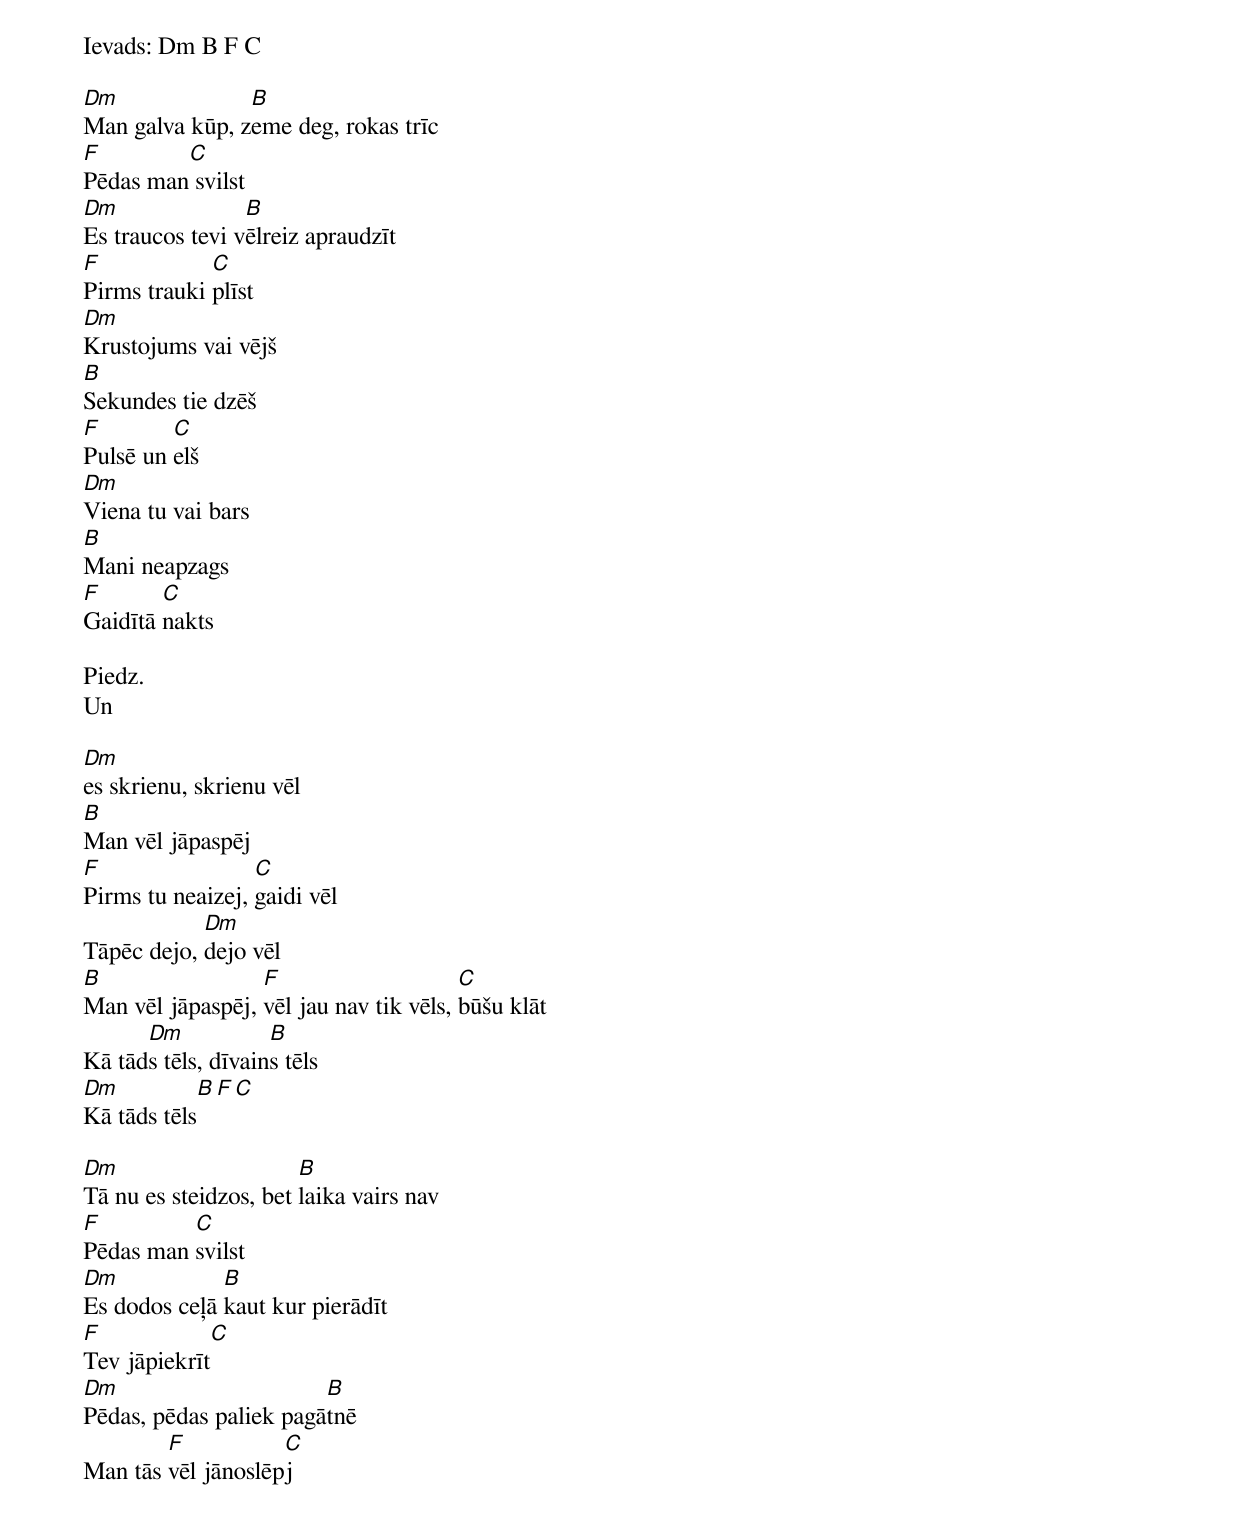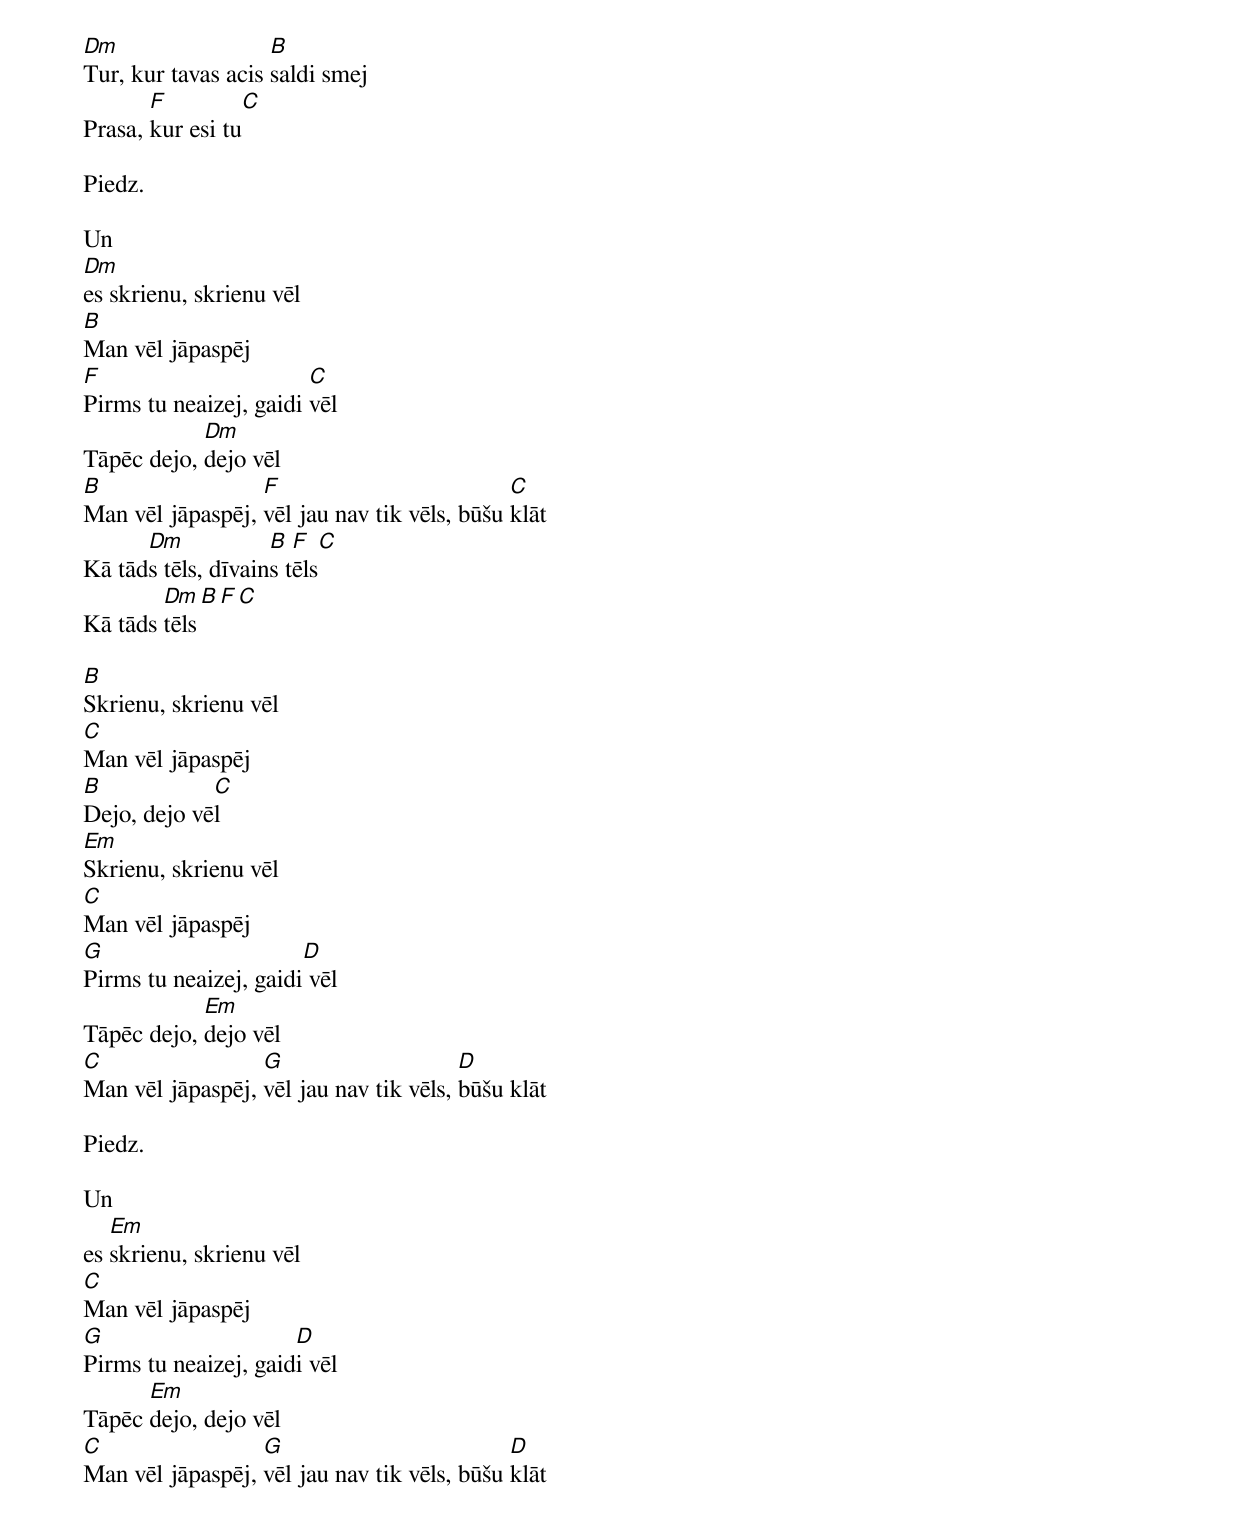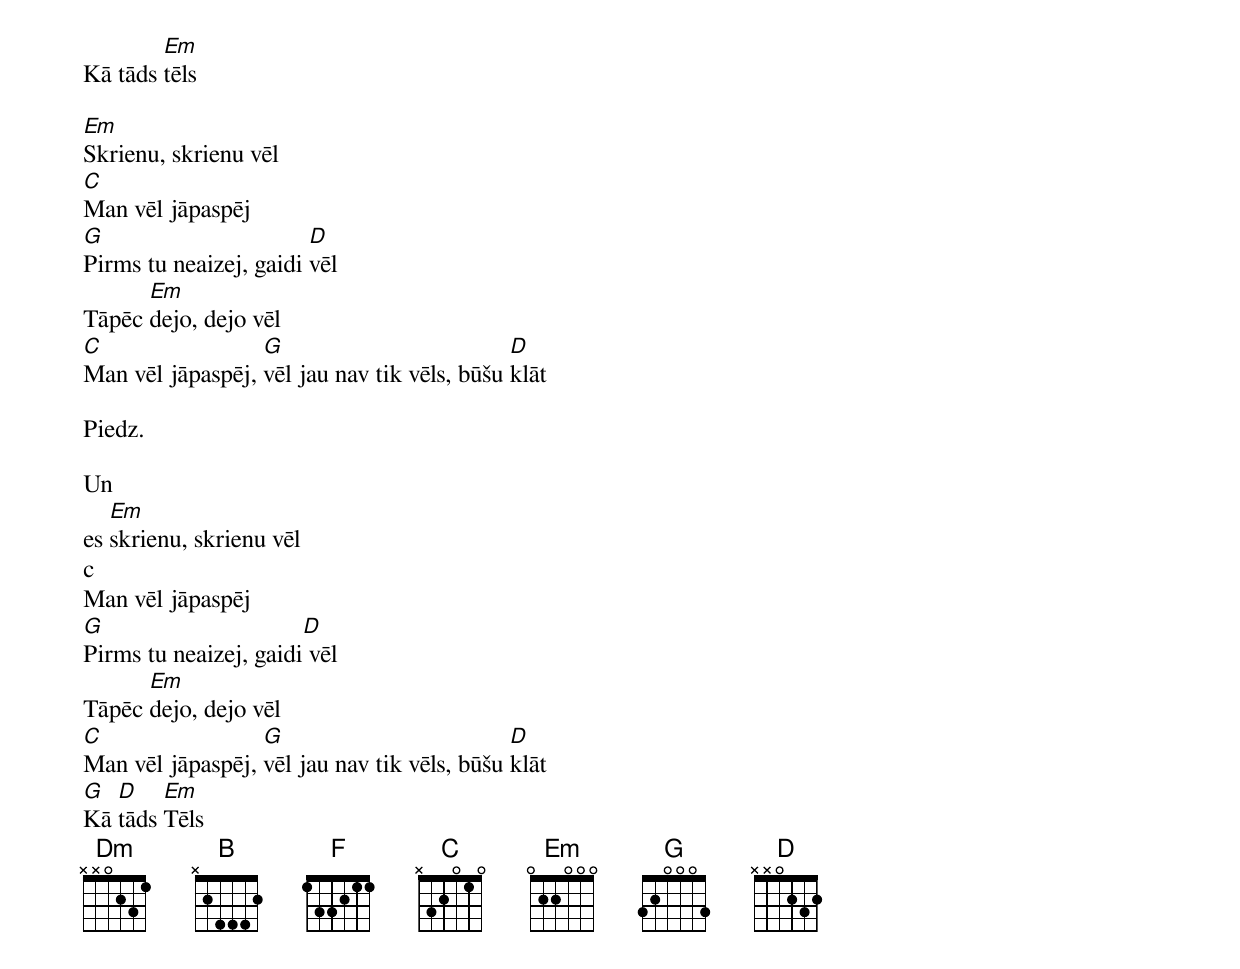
Ievads: Dm B F C

Dm              B
Man galva kūp, zeme deg, rokas trīc
F        C
Pēdas man svilst
Dm               B
Es traucos tevi vēlreiz apraudzīt
F            C
Pirms trauki plīst
Dm
Krustojums vai vējš
B
Sekundes tie dzēš
F        C
Pulsē un elš
Dm
Viena tu vai bars
B
Mani neapzags
F       C
Gaidītā nakts

Piedz.
Un

Dm
es skrienu, skrienu vēl
B
Man vēl jāpaspēj
F                 C
Pirms tu neaizej, gaidi vēl
            Dm
Tāpēc dejo, dejo vēl
B                 F                     C
Man vēl jāpaspēj, vēl jau nav tik vēls, būšu klāt
      Dm            B
Kā tāds tēls, dīvains tēls
Dm           B F C
Kā tāds tēls

Dm                     B
Tā nu es steidzos, bet laika vairs nav
F         C
Pēdas man svilst
Dm            B
Es dodos ceļā kaut kur pierādīt
F            C
Tev jāpiekrīt
Dm                      B
Pēdas, pēdas paliek pagātnē
        F           C
Man tās vēl jānoslēpj
Dm                  B
Tur, kur tavas acis saldi smej
       F         C
Prasa, kur esi tu

Piedz.

Un
Dm
es skrienu, skrienu vēl
B
Man vēl jāpaspēj
F                       C
Pirms tu neaizej, gaidi vēl
            Dm
Tāpēc dejo, dejo vēl
B                 F                          C
Man vēl jāpaspēj, vēl jau nav tik vēls, būšu klāt
      Dm            B  F  C
Kā tāds tēls, dīvains tēls
        Dm   B  F       C
Kā tāds tēls

B
Skrienu, skrienu vēl
C
Man vēl jāpaspēj
B            C
Dejo, dejo vēl
Em
Skrienu, skrienu vēl
C
Man vēl jāpaspēj
G                      D
Pirms tu neaizej, gaidi vēl
            Em
Tāpēc dejo, dejo vēl
C                 G                     D
Man vēl jāpaspēj, vēl jau nav tik vēls, būšu klāt

Piedz.

Un
   Em
es skrienu, skrienu vēl
C
Man vēl jāpaspēj
G                     D
Pirms tu neaizej, gaidi vēl
      Em
Tāpēc dejo, dejo vēl
C                 G                          D
Man vēl jāpaspēj, vēl jau nav tik vēls, būšu klāt
        Em
Kā tāds tēls

Em
Skrienu, skrienu vēl
C
Man vēl jāpaspēj
G                       D
Pirms tu neaizej, gaidi vēl
      Em
Tāpēc dejo, dejo vēl
C                 G                          D
Man vēl jāpaspēj, vēl jau nav tik vēls, būšu klāt

Piedz.

Un
   Em
es skrienu, skrienu vēl
c
Man vēl jāpaspēj
G                      D
Pirms tu neaizej, gaidi vēl
      Em
Tāpēc dejo, dejo vēl
C                 G                          D
Man vēl jāpaspēj, vēl jau nav tik vēls, būšu klāt
G  D    Em
Kā tāds Tēls
